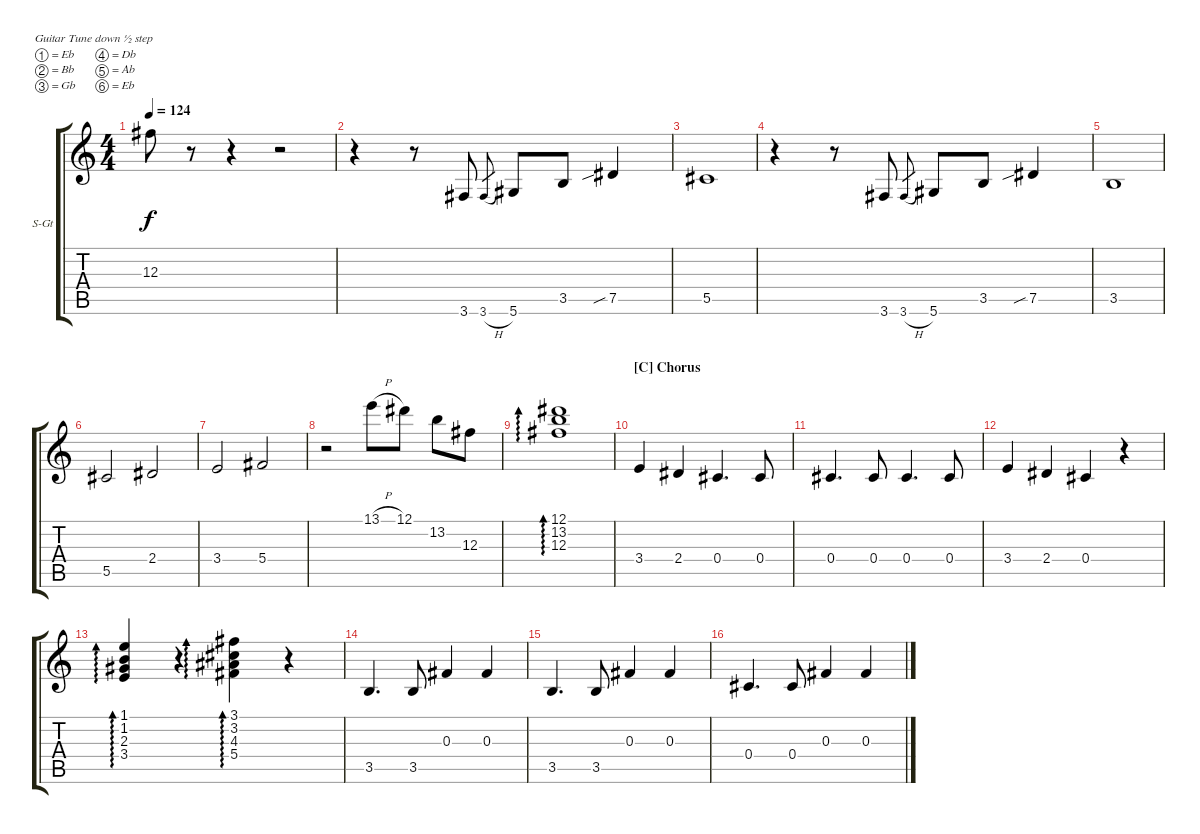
\bracketExtendMode groupsimilarinstruments
\firstSystemTrackNameOrientation horizontal
\otherSystemsTrackNameOrientation horizontal
\track ("Gt 2" "S-Gt") {instrument acousticguitarsteel}
\staff {score tabs}
\tuning (Eb4 Bb3 Gb3 Db3 Ab2 Eb2)
\ts (4 4)
\tempo 124
\clef g2
\scale
1.03909
\ks c
12.3{t}.8{dy f} r.8 r.4 r.2 |
\scale
0.960908 r.4 r.8 3.6.8 3.6{h}.8{gr} 5.6.8 3.5.8 7.5{sib}.4 |
\scale
1.03909 5.5.1 |
\scale
0.960908 r.4 r.8 3.6.8 3.6{h}.8{gr} 5.6.8 3.5.8 7.5{sib}.4 |
\scale
1.03909 3.5.1 |
\scale
0.960908 5.5.2 2.4.2 |
\scale
1.03909 3.4.2 5.4.2 |
\scale
0.960908 r.2 13.1{h}.8 12.1.8 13.2.8 12.3.8 |
\scale
1.03909 (12.3 13.2 12.1).1{ad 0} |
\section ("C" "Chorus")
\scale
0.960908 3.4.4 2.4.4 0.4.4{d} 0.4.8 |
\scale
1.03909 0.4.4{d} 0.4.8 0.4.4{d} 0.4.8 |
\scale
0.960908 3.4.4 2.4.4 0.4.4 r.4 |
\scale
1.03909 (1.1 1.2 2.3 3.4).4{ad 0} r.4 (3.1 3.2 4.3 5.4).4{ad 0} r.4 |
\scale
0.960908 3.5.4{d} 3.5.8 0.3.4 0.3.4 |
\scale
1.03909 3.5.4{d} 3.5.8 0.3.4 0.3.4 |
\scale
0.960908 0.4.4{d} 0.4.8 0.3.4 0.3.4
